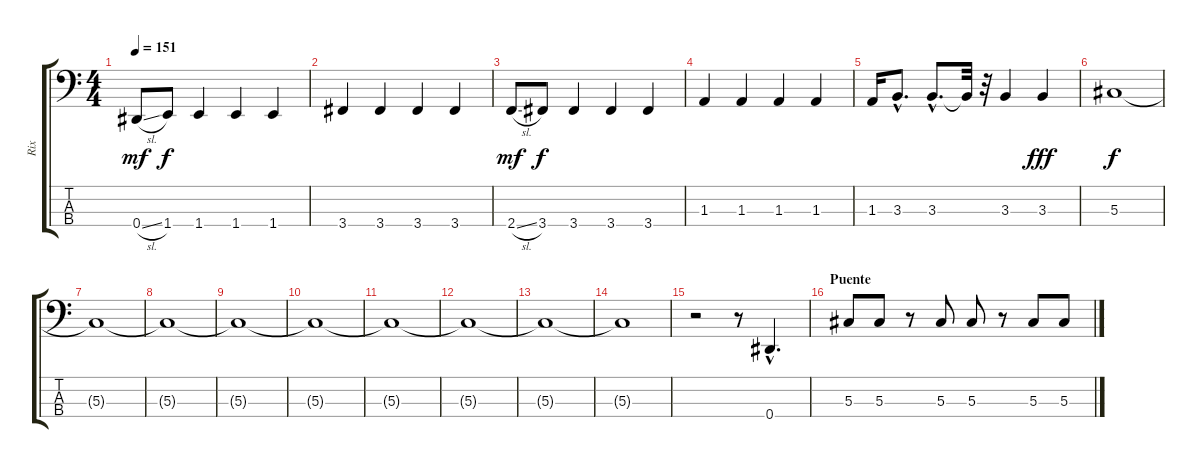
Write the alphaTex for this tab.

\track ("Rix" "Rix") {instrument electricbasspick}
\staff {score tabs}
\tuning (Gb2 Db2 Ab1 Eb1) {hide}
\ts (4 4)
\tempo 151
\clef f4
\ks c
0.4{sl}.8{dy mf} 1.4.8{dy f} 1.4.4 1.4.4 1.4.4 |
3.4.4 3.4.4 3.4.4 3.4.4 |
2.4{sl}.8{dy mf} 3.4.8{dy f} 3.4.4 3.4.4 3.4.4 |
1.3.4 1.3.4 1.3.4 1.3.4 |
1.3.16 3.3{hac}.8{d} 3.3{hac}.8{d} 3.3{t}.32 r.32 3.3.4 3.3.4{dy fff} |
5.3.1{dy f volume 6} |
5.3{t}.1 |
5.3{t}.1{volume 10} |
5.3{t}.1 |
5.3{t}.1{volume 6} |
5.3{t}.1 |
5.3{t}.1{volume 0} |
5.3{t}.1 |
5.3{t}.1 |
r.2 r.8{volume 16 instrument fretlessbass} 0.4{hac}.4{d} |
\section ("" "Puente")
5.3.8{instrument electricbasspick} 5.3.8 r.8 5.3.8 5.3.8 r.8 5.3.8 5.3.8
